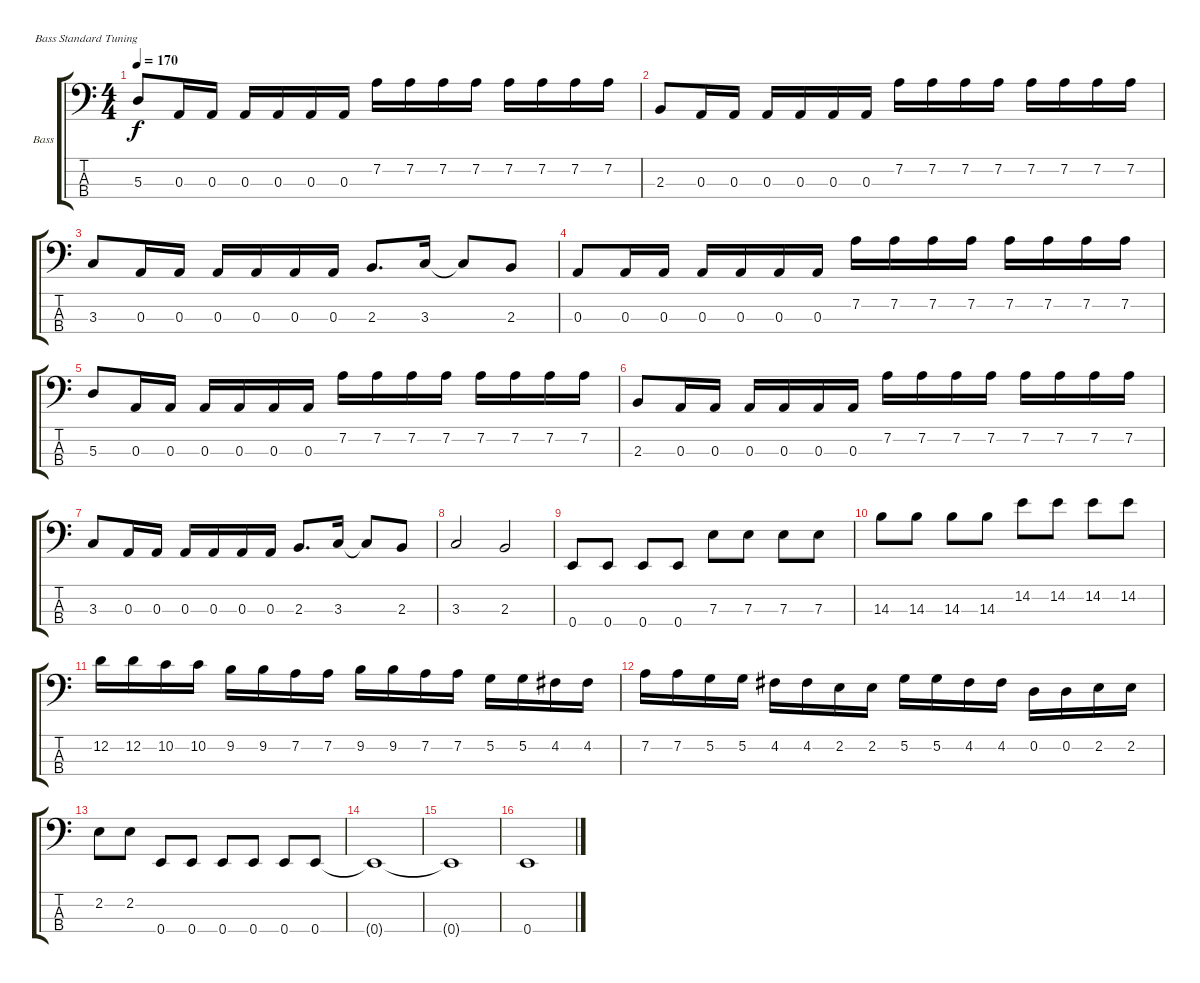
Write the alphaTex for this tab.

\bracketExtendMode groupsimilarinstruments
\firstSystemTrackNameOrientation horizontal
\otherSystemsTrackNameOrientation horizontal
\track ("Bass" "Bass") {instrument electricbassfinger}
\staff {score tabs}
\tuning (G2 D2 A1 E1)
\ts (4 4)
\tempo 170
\clef f4
\ks c
5.3.8{dy f} 0.3.16 0.3.16 0.3.16 0.3.16 0.3.16 0.3.16 7.2.16 7.2.16 7.2.16 7.2.16 7.2.16 7.2.16 7.2.16 7.2.16 |
2.3.8 0.3.16 0.3.16 0.3.16 0.3.16 0.3.16 0.3.16 7.2.16 7.2.16 7.2.16 7.2.16 7.2.16 7.2.16 7.2.16 7.2.16 |
3.3.8 0.3.16 0.3.16 0.3.16 0.3.16 0.3.16 0.3.16 2.3.8{d} 3.3.16 3.3{t}.8 2.3.8 |
0.3.8 0.3.16 0.3.16 0.3.16 0.3.16 0.3.16 0.3.16 7.2.16 7.2.16 7.2.16 7.2.16 7.2.16 7.2.16 7.2.16 7.2.16 |
5.3.8 0.3.16 0.3.16 0.3.16 0.3.16 0.3.16 0.3.16 7.2.16 7.2.16 7.2.16 7.2.16 7.2.16 7.2.16 7.2.16 7.2.16 |
2.3.8 0.3.16 0.3.16 0.3.16 0.3.16 0.3.16 0.3.16 7.2.16 7.2.16 7.2.16 7.2.16 7.2.16 7.2.16 7.2.16 7.2.16 |
\scale
0.402778 3.3.8 0.3.16 0.3.16 0.3.16 0.3.16 0.3.16 0.3.16 2.3.8{d} 3.3.16 3.3{t}.8 2.3.8 |
\scale
0.18254 3.3.2 2.3.2 |
\scale
0.235988 0.4.8 0.4.8 0.4.8 0.4.8 7.3.8 7.3.8 7.3.8 7.3.8 |
\scale
0.235988 14.3.8 14.3.8 14.3.8 14.3.8 14.2.8 14.2.8 14.2.8 14.2.8 |
\scale
0.528024 12.2.16 12.2.16 10.2.16 10.2.16 9.2.16 9.2.16 7.2.16 7.2.16 9.2.16 9.2.16 7.2.16 7.2.16 5.2.16 5.2.16 4.2.16 4.2.16 |
\scale
0.742739 7.2.16 7.2.16 5.2.16 5.2.16 4.2.16 4.2.16 2.2.16 2.2.16 5.2.16 5.2.16 4.2.16 4.2.16 0.2.16 0.2.16 2.2.16 2.2.16 |
\scale
0.128631 2.2.8 2.2.8 0.4.8 0.4.8 0.4.8 0.4.8 0.4.8 0.4.8 |
\scale
0.128631 0.4{t}.1 |
\scale
0.56338 0.4{t}.1 |
\scale
0.21831 0.4.1
